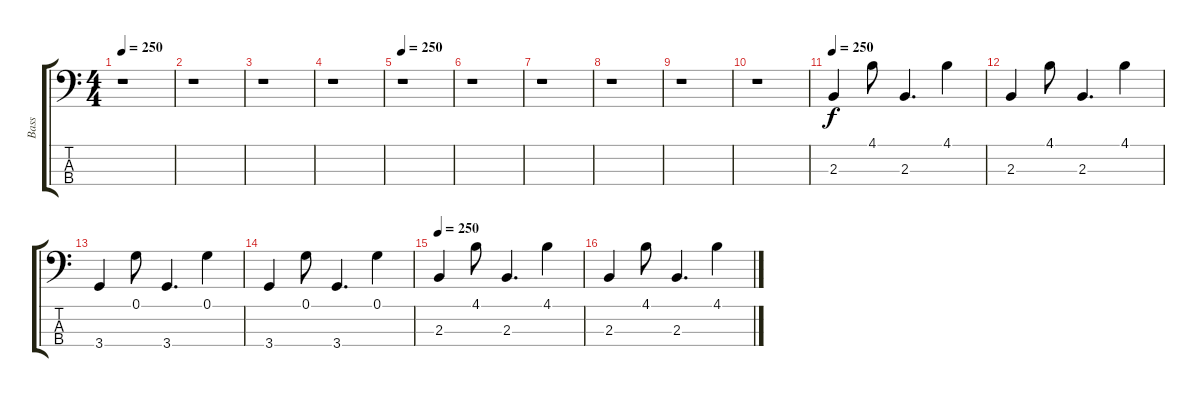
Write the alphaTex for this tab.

\track ("Bass" "Bass") {instrument electricbassfinger}
\staff {score tabs}
\tuning (G2 D2 A1 E1) {hide}
\ts (4 4)
\tempo 250
\clef f4
\ks c
r.1{dy f instrument electricbassfinger} |
r.1 |
r.1 |
r.1 |
\tempo 250
r.1 |
r.1 |
r.1 |
r.1 |
r.1 |
r.1 |
\tempo 250
2.3.4 4.1.8 2.3.4{d} 4.1.4 |
2.3.4 4.1.8 2.3.4{d} 4.1.4 |
3.4.4 0.1.8 3.4.4{d} 0.1.4 |
3.4.4 0.1.8 3.4.4{d} 0.1.4 |
\tempo 250
2.3.4 4.1.8 2.3.4{d} 4.1.4 |
2.3.4 4.1.8 2.3.4{d} 4.1.4
